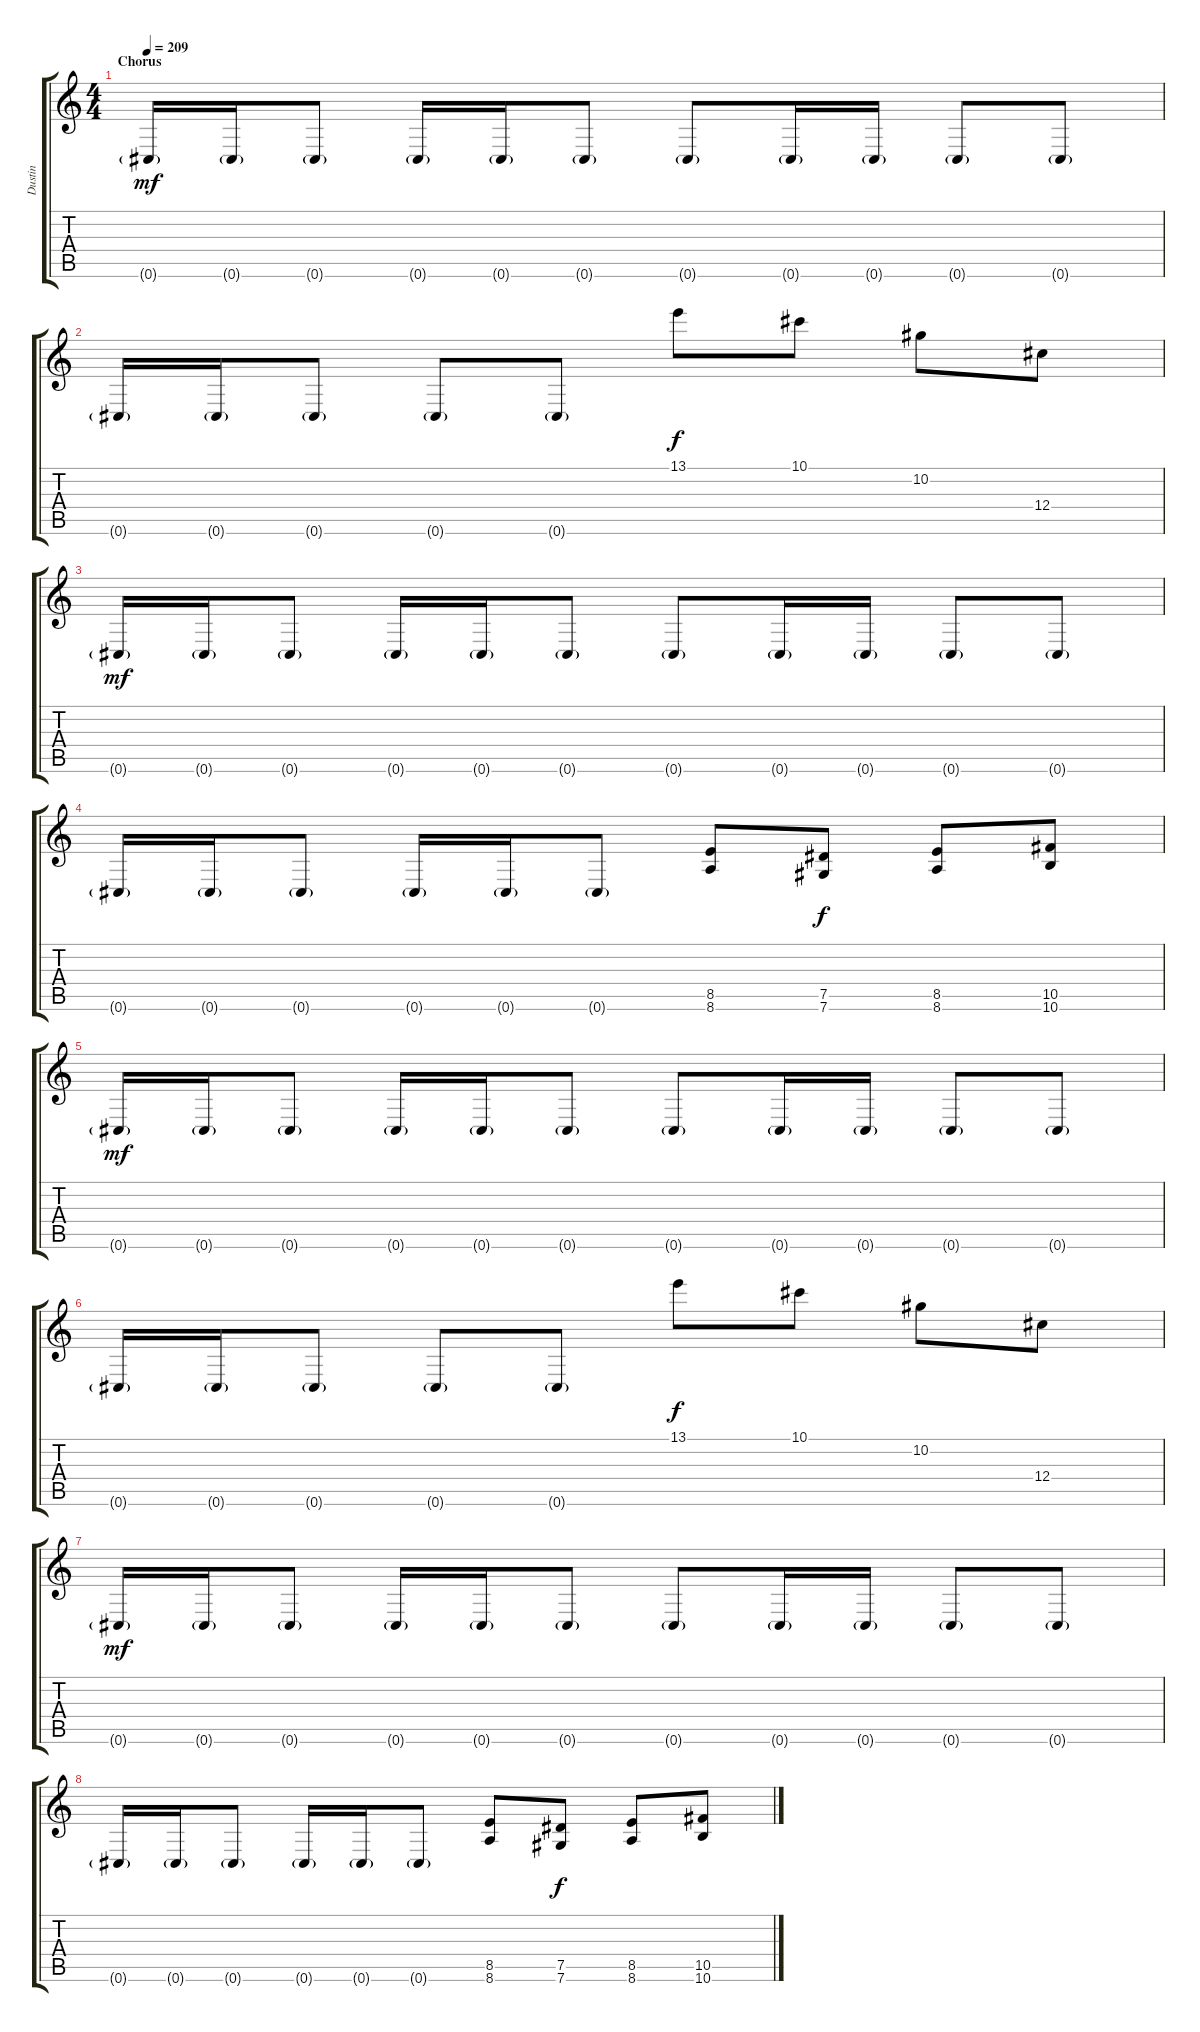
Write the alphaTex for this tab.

\track ("Dustin" "Dustin") {instrument overdrivenguitar}
\staff {score tabs}
\tuning (Eb4 Bb3 Gb3 Db3 Ab2 Db2) {hide}
\ts (4 4)
\section ("" "Chorus")
\tempo 209
\clef g2
\ks c
0.6{g}.16{dy mf} 0.6{g}.16 0.6{g}.8 0.6{g}.16 0.6{g}.16 0.6{g}.8 0.6{g}.8 0.6{g}.16 0.6{g}.16 0.6{g}.8 0.6{g}.8 |
0.6{g}.16 0.6{g}.16 0.6{g}.8 0.6{g}.8 0.6{g}.8 13.1.8{dy f} 10.1.8 10.2.8 12.4.8 |
0.6{g}.16{dy mf} 0.6{g}.16 0.6{g}.8 0.6{g}.16 0.6{g}.16 0.6{g}.8 0.6{g}.8 0.6{g}.16 0.6{g}.16 0.6{g}.8 0.6{g}.8 |
0.6{g}.16 0.6{g}.16 0.6{g}.8 0.6{g}.16 0.6{g}.16 0.6{g}.8 (8.5 8.6).8 (7.5 7.6).8{dy f} (8.5 8.6).8 (10.5 10.6).8 |
0.6{g}.16{dy mf} 0.6{g}.16 0.6{g}.8 0.6{g}.16 0.6{g}.16 0.6{g}.8 0.6{g}.8 0.6{g}.16 0.6{g}.16 0.6{g}.8 0.6{g}.8 |
0.6{g}.16 0.6{g}.16 0.6{g}.8 0.6{g}.8 0.6{g}.8 13.1.8{dy f} 10.1.8 10.2.8 12.4.8 |
0.6{g}.16{dy mf} 0.6{g}.16 0.6{g}.8 0.6{g}.16 0.6{g}.16 0.6{g}.8 0.6{g}.8 0.6{g}.16 0.6{g}.16 0.6{g}.8 0.6{g}.8 |
0.6{g}.16 0.6{g}.16 0.6{g}.8 0.6{g}.16 0.6{g}.16 0.6{g}.8 (8.5 8.6).8 (7.5 7.6).8{dy f} (8.5 8.6).8 (10.5 10.6).8
